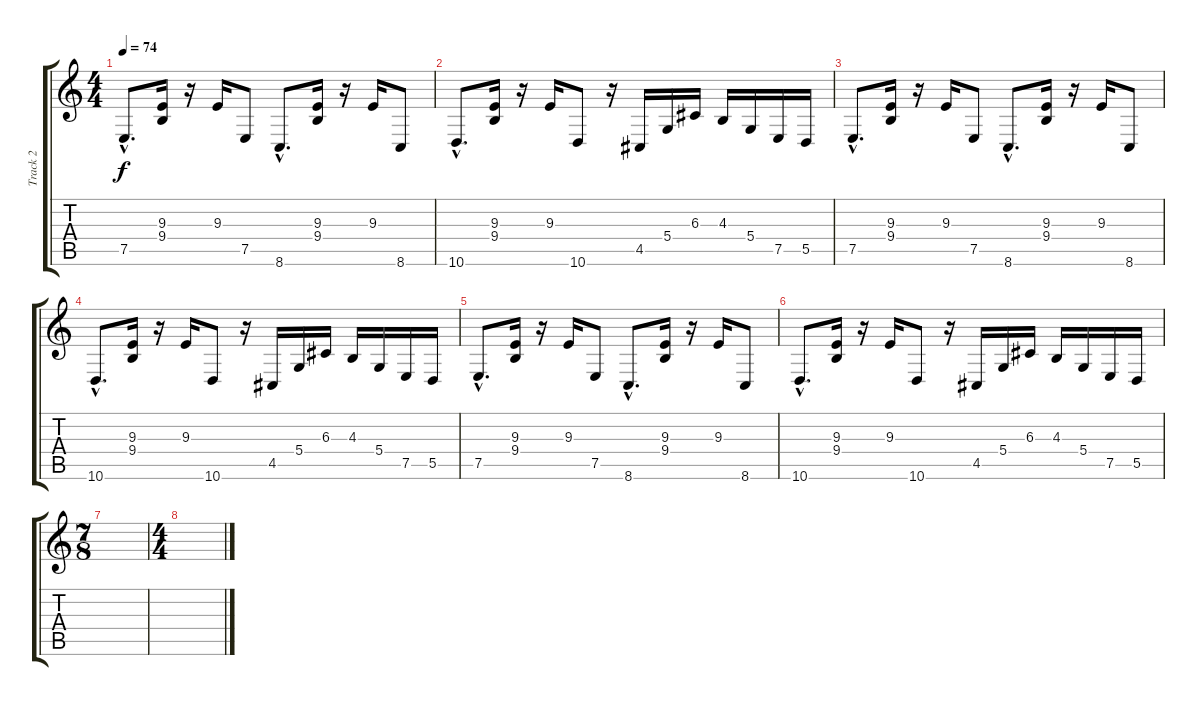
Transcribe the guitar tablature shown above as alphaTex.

\track ("Track 2" "Track 2") {instrument acousticgrandpiano}
\staff {score tabs}
\tuning (E4 B3 G3 D3 A2 E2) {hide}
\ts (4 4)
\tempo 74
\clef g2
\ks c
7.5{hac}.8{d dy f instrument acousticgrandpiano} (9.3 9.4).16 r.16 9.3.16 7.5.8 8.6{hac}.8{d} (9.3 9.4).16 r.16 9.3.16 8.6.8 |
10.6{hac}.8{d} (9.3 9.4).16 r.16 9.3.16 10.6.8 r.16 4.5.16 5.4.16 6.3.16 4.3.16 5.4.16 7.5.16 5.5.16 |
7.5{hac}.8{d} (9.3 9.4).16 r.16 9.3.16 7.5.8 8.6{hac}.8{d} (9.3 9.4).16 r.16 9.3.16 8.6.8 |
10.6{hac}.8{d} (9.3 9.4).16 r.16 9.3.16 10.6.8 r.16 4.5.16 5.4.16 6.3.16 4.3.16 5.4.16 7.5.16 5.5.16 |
7.5{hac}.8{d} (9.3 9.4).16 r.16 9.3.16 7.5.8 8.6{hac}.8{d} (9.3 9.4).16 r.16 9.3.16 8.6.8 |
10.6{hac}.8{d} (9.3 9.4).16 r.16 9.3.16 10.6.8 r.16 4.5.16 5.4.16 6.3.16 4.3.16 5.4.16 7.5.16 5.5.16 |
\ts (7 8)
|
\ts (4 4)
